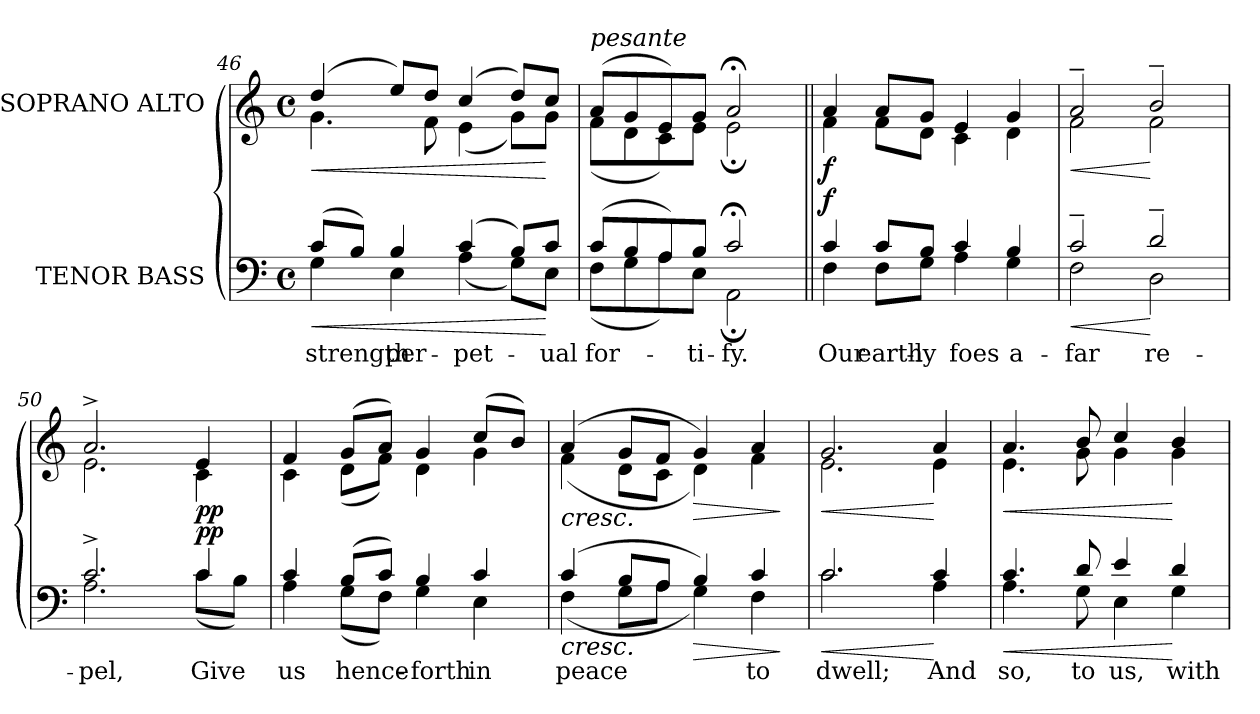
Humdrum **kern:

**kern	**text	**dynam	**kern	**dynam
*part2	*part2	*part2	*part1	*part1
*staff2	*staff2	*staff2	*staff1	*staff1
*I"TENOR BASS	*	*	*I"SOPRANO ALTO	*
*clefF4	*	*	*clefG2	*
*k[]	*	*	*k[]	*
*C:	*	*	*C:	*
*M4/4	*	*	*M4/4	*
*met(c)	*	*	*met(c)	*
=46	=46	=46	=46	=46
*^	*	*	*	*
!	!	!LO:LY:a:color=#000000	!LO:HP:b	!	!LO:HP:b
*	*	*	*	*^	*
(8ci/L	4Gi\	strength	<	(4ddi/	4.gi\	<
8Bi/J)	.	.	.	.	.	.
!	!	!LO:LY:a:color=#000000	!	!	!	!
4Bi/	4Ei\	per-	.	8eei/L)	.	.
.	.	.	.	8ddi/J	8fi\	.
!	!	!LO:LY:a:color=#000000	!	!	!	!
(4ci/	(4Ai\	-pet-	.	(4cci/	(4ei\	.
8Bi/L)	8Gi\L)	.	.	8ddi/L)	8gi\L)	.
!	!	!LO:LY:a:color=#000000	!	!	!	!
8ci/J	8Ei\J	-ual	[	8cci/J	8gi\J	[
=47	=47	=47	=47	=47	=47	=47
!	!	!	!	!LO:TX:a:i:t=pesante	!	!
!	!	!LO:LY:a:color=#000000	!	!	!	!
(8ci/L	(8Fi\L	for-	.	(8ai/L	(8fi\L	.
8Bi/	8Gi\	.	.	8gi/	8di\	.
8Ai/)	8Ai\)	.	.	8ei/)	8ci\)	.
!	!	!LO:LY:a:color=#000000	!	!	!	!
8Bi/J	8Ei\J	-ti-	.	8gi/J	8ei\J	.
!	!	!LO:LY:a:color=#000000	!	!	!	!
2c;i/	2AA;i\	-fy.	.	2a;i/	2e;i\	.
!!LO:LB:g=z	!!
=48||	=48||	=48||	=48||	=48||	=48||	=48||
!	!	!LO:LY:a:color=#000000	!	!	!	!
4ci/	4Fi\	Our	f	4ai/	4fi\	f
!	!	!LO:LY:a:color=#000000	!	!	!	!
8ci/L	8Fi\L	earth-	.	8ai/L	8fi\L	.
!	!	!LO:LY:a:color=#000000	!	!	!	!
8Bi/J	8Gi\J	-ly	.	8gi/J	8di\J	.
!	!	!LO:LY:a:color=#000000	!	!	!	!
4ci/	4Ai\	foes	.	4ei/	4ci\	.
!	!	!LO:LY:a:color=#000000	!	!	!	!
4Bi/	4Gi\	a-	.	4gi/	4di\	.
=49	=49	=49	=49	=49	=49	=49
!	!	!LO:LY:a:color=#000000	!LO:HP:b	!	!	!LO:HP:b
2c~i/	2Fi\	-far	<	2a~i/	2fi\	<
!	!	!LO:LY:a:color=#000000	!	!	!	!
2d~i/	2Di\	re-	[	2b~i/	2fi\	[
=50	=50	=50	=50	=50	=50	=50
!	!	!LO:LY:a:color=#000000	!	!	!	!
2.c^i/	2.Ai\	-pel,	.	2.a^i/	2.ei\	.
!	!	!LO:LY:a:color=#000000	!	!	!	!
4ci/	(8ci\L	Give	pp	4ei/	4ci\	pp
.	8Bi\J)	.	.	.	.	.
=51	=51	=51	=51	=51	=51	=51
!	!	!LO:LY:a:color=#000000	!	!	!	!
4ci/	4Ai\	us	.	4fi/	4ci\	.
!	!	!LO:LY:a:color=#000000	!	!	!	!
(8Bi/L	(8Gi\L	hence-	.	(8gi/L	(8di\L	.
8ci/J)	8Fi\J)	.	.	8ai/J)	8fi\J)	.
!	!	!LO:LY:a:color=#000000	!	!	!	!
4Bi/	4Gi\	-forth	.	4gi/	4di\	.
!	!	!LO:LY:a:color=#000000	!	!	!	!
4ci/	4Ei\	in	.	(8cci/L	4gi\	.
.	.	.	.	8bi/J)	.	.
=52	=52	=52	=52	=52	=52	=52
!	!	!LO:LY:a:color=#000000	!LO:HP:b	!	!	!LO:HP:b
(4ci/	(4Fi\	peace	<	(4ai/	(4fi\	<
8Bi/L	8Gi\L	.	.	8gi/L	8di\L	.
8Ai/J	8Ai\J	.	.	8fi/J	8ci\J	.
!	!	!	!LO:HP:b	!	!	!LO:HP:b
4Bi/)	4Gi\)	.	>	4gi/)	4di\)	>
!	!	!LO:LY:a:color=#000000	!	!	!	!
4ci/	4Fi\	to	[	4ai/	4fi\	[
*v	*v	*	*	*	*	*
*	*	*	*v	*v	*
.	.	]	.	]
!!LO:LB:g=z
=53	=53	=53	=53	=53
!	!LO:LY:a:color=#000000	!LO:HP:b	!	!
*^	*	*	*	*
!	!	!	!LO:HP:n=1:b	!	!LO:HP:b
*	*	*	*	*^	*
!	!	!	!	!	!	!LO:HP:n=1:b
2.ci/	2.ci\	dwell;	< >	2.gi/	2.ei\	< >
!	!	!LO:LY:a:color=#000000	!	!	!	!
4ci/	4Ai\	And	[	4ai/	4ei\	[
*v	*v	*	*	*	*	*
*	*	*	*v	*v	*
.	.	]	.	]
=54	=54	=54	=54	=54
!	!LO:LY:a:color=#000000	!LO:HP:b	!	!LO:HP:b
*^	*	*	*^	*
4.ci/	4.Ai\	so,	<	4.ai/	4.ei\	<
!	!	!LO:LY:a:color=#000000	!	!	!	!
8di/	8Gi\	to	.	8bi/	8gi\	.
!	!	!LO:LY:a:color=#000000	!	!	!	!
4ei/	4Ei\	us,	.	4cci/	4gi\	.
!	!	!LO:LY:a:color=#000000	!	!	!	!
4di/	4Gi\	with	[	4bi/	4gi\	[
*v	*v	*	*	*	*	*
*	*	*	*v	*v	*
=	=	=	=	=
*-	*-	*-	*-	*-
